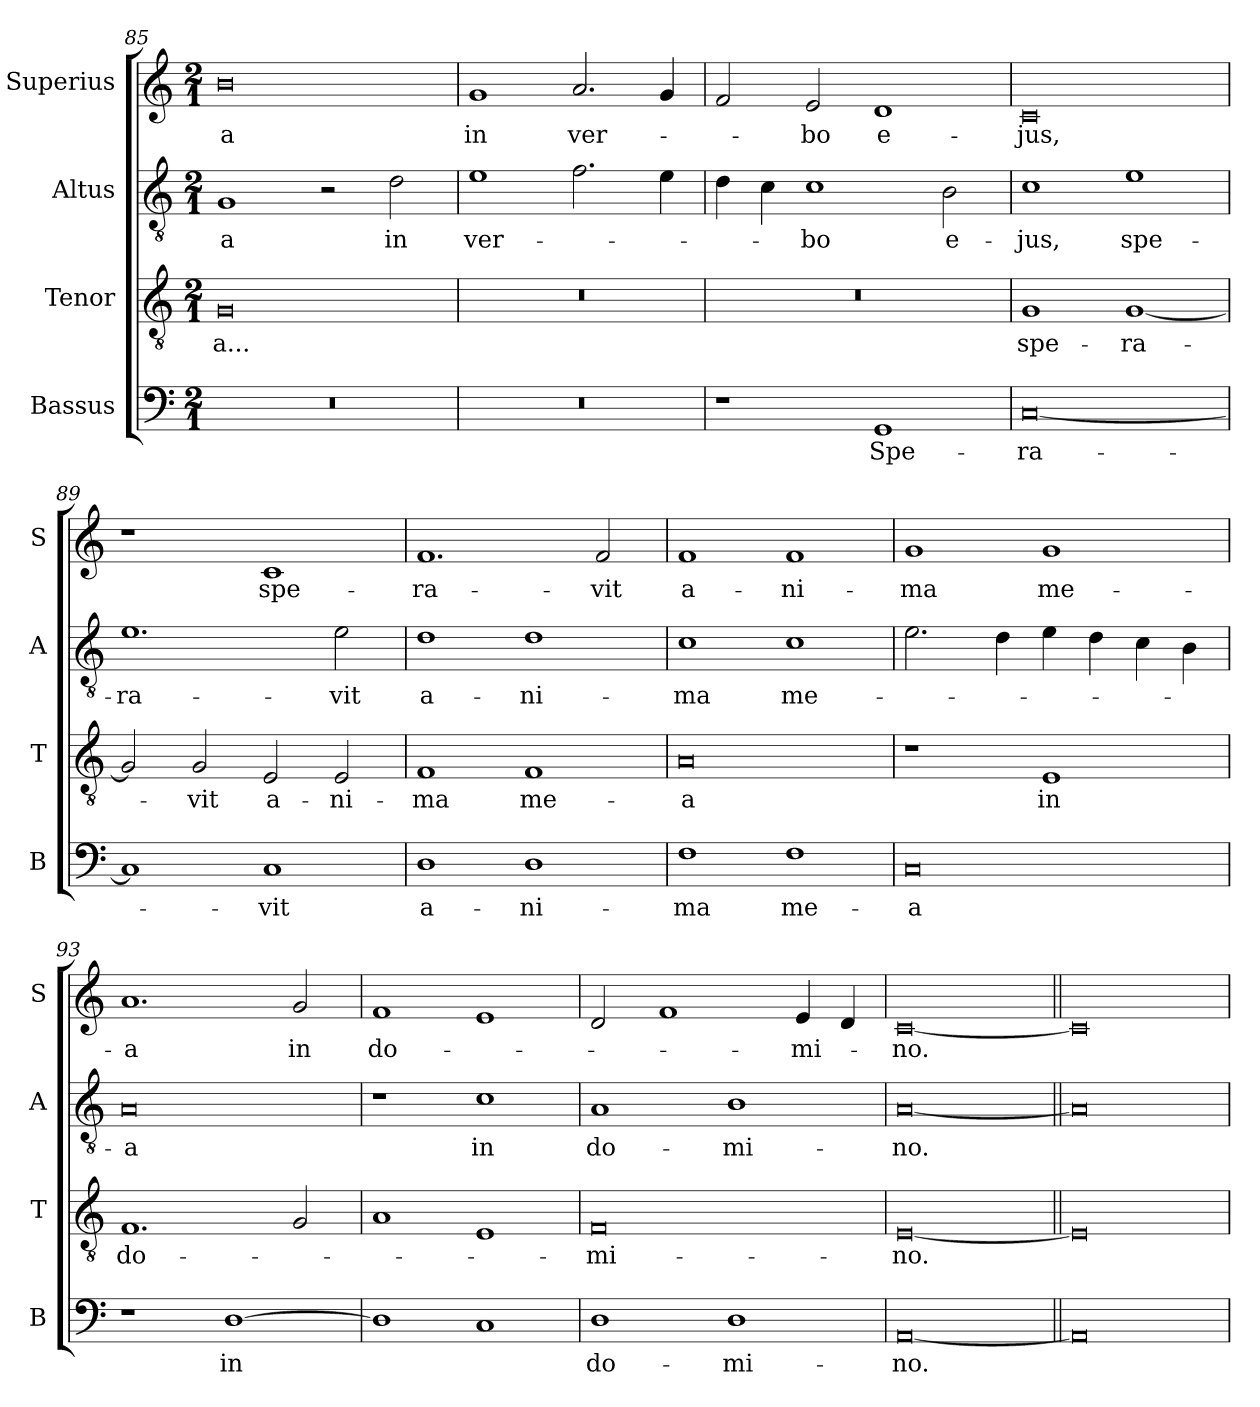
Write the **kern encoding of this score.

**kern	**text	**kern	**text	**kern	**text	**kern	**text
*part4	*part4	*part3	*part3	*part2	*part2	*part1	*part1
*staff4	*staff4	*staff3	*staff3	*staff2	*staff2	*staff1	*staff1
*I"Bassus	*	*I"Tenor	*	*I"Altus	*	*I"Superius	*
*I'B	*	*I'T	*	*I'A	*	*I'S	*
*clefF4	*	*clefGv2	*	*clefGv2	*	*clefG2	*
*k[]	*	*k[]	*	*k[]	*	*k[]	*
*C:	*	*C:	*	*C:	*	*C:	*
*M2/1	*	*M2/1	*	*M2/1	*	*M2/1	*
=85	=85	=85	=85	=85	=85	=85	=85
0r	.	0G	-a...	1G	-a	0b	-a
.	.	.	.	2r	.	.	.
.	.	.	.	2d	in	.	.
=86	=86	=86	=86	=86	=86	=86	=86
0r	.	0r	.	1e	ver-	1g	in
.	.	.	.	2.f	.	2.a	ver-
.	.	.	.	4e	.	4g	.
=87	=87	=87	=87	=87	=87	=87	=87
1r	.	0r	.	4d	.	2f	.
.	.	.	.	4c	.	.	.
.	.	.	.	1c	-bo	2e	-bo
1GG	Spe-	.	.	.	.	1d	e-
.	.	.	.	2B	e-	.	.
=88	=88	=88	=88	=88	=88	=88	=88
[0C	-ra-	1G	spe-	1c	-jus,	0c	-jus,
.	.	[1G	-ra-	1e	spe-	.	.
=89	=89	=89	=89	=89	=89	=89	=89
1C]	.	2G]	.	1.e	-ra-	1r	.
.	.	2G	-vit	.	.	.	.
1C	-vit	2E	a-	.	.	1c	spe-
.	.	2E	-ni-	2e	-vit	.	.
=90	=90	=90	=90	=90	=90	=90	=90
1D	a-	1F	-ma	1d	a-	1.f	-ra-
1D	-ni-	1F	me-	1d	-ni-	.	.
.	.	.	.	.	.	2f	-vit
=91	=91	=91	=91	=91	=91	=91	=91
1F	-ma	0A	-a	1c	-ma	1f	a-
1F	me-	.	.	1c	me-	1f	-ni-
=92	=92	=92	=92	=92	=92	=92	=92
0C	-a	1r	.	2.e	.	1g	-ma
.	.	.	.	4d	.	.	.
.	.	1E	in	4e	.	1g	me-
.	.	.	.	4d	.	.	.
.	.	.	.	4c	.	.	.
.	.	.	.	4B	.	.	.
=93	=93	=93	=93	=93	=93	=93	=93
1r	.	1.F	do-	0A	-a	1.a	-a
[1D	in	.	.	.	.	.	.
.	.	2G	.	.	.	2g	in
=94	=94	=94	=94	=94	=94	=94	=94
1D]	.	1A	.	1r	.	1f	do-
1C	.	1E	.	1c	in	1e	.
=95	=95	=95	=95	=95	=95	=95	=95
1D	do-	0F	-mi-	1A	do-	2d	.
.	.	.	.	.	.	1f	.
1D	-mi-	.	.	1B	-mi-	.	.
.	.	.	.	.	.	4e	-mi-
.	.	.	.	.	.	4d	.
=	=	=	=	=	=	=	=
[0AA	-no.	[0E	-no.	[0A	-no.	[0c	-no.
=1||	=1||	=1||	=1||	=1||	=1||	=1||	=1||
0AA]	.	0E]	.	0A]	.	0c]	.
=	=	=	=	=	=	=	=
*-	*-	*-	*-	*-	*-	*-	*-
